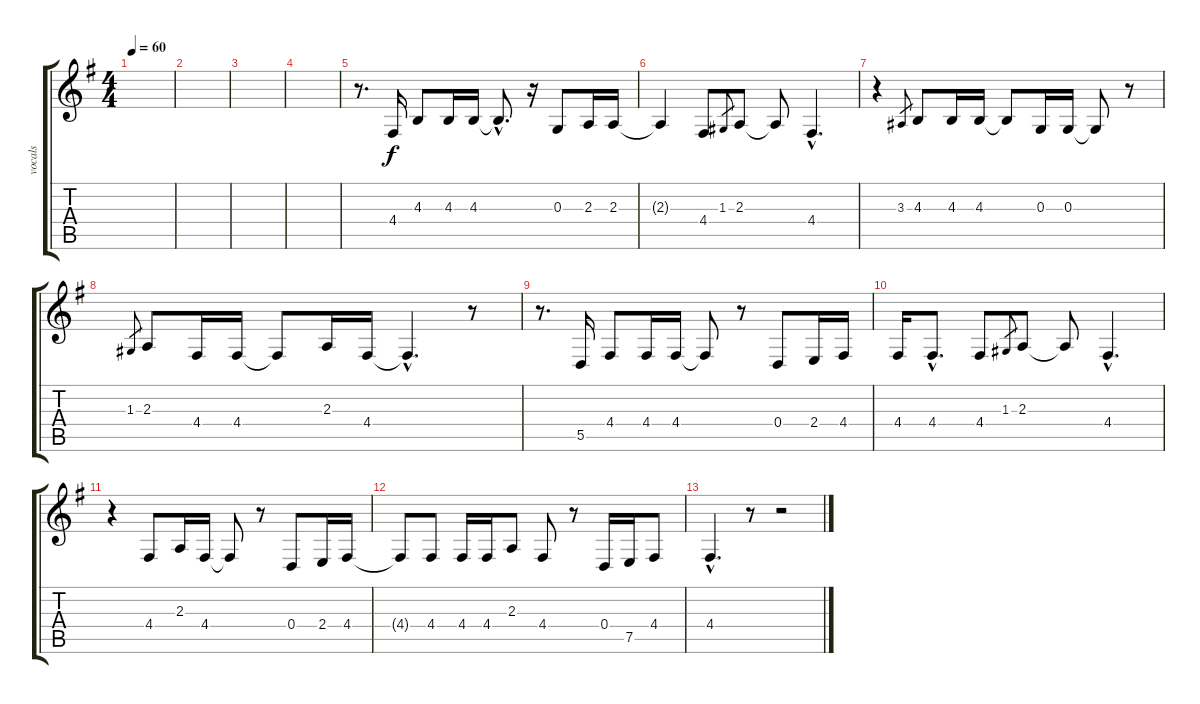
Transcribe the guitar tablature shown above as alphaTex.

\track ("vocals" "vocals") {instrument altosax}
\staff {score tabs}
\tuning (E4 B3 G3 D3 A2 E2) {hide}
\ts (4 4)
\tempo 60
\clef g2
\ks g
|
|
|
|
r.8{d} 4.4.16 4.3.8 4.3.16 4.3.16 4.3{hac t}.8{d} r.16 0.3.8 2.3.16 2.3.16 |
2.3{t}.4 4.4.8 1.3.8{gr} 2.3.8 2.3{t}.8 4.4{hac}.4{d} |
r.4 3.3.8{gr} 4.3.8 4.3.16 4.3.16 4.3{t}.8 0.3.16 0.3.16 0.3{t}.8 r.8 |
1.3.8{gr} 2.3.8 4.4.16 4.4.16 4.4{t}.8 2.3.16 4.4.16 4.4{hac t}.4{d} r.8 |
r.8{d} 5.5.16 4.4.8 4.4.16 4.4.16 4.4{t}.8 r.8 0.4.8 2.4.16 4.4.16 |
4.4.16 4.4{hac}.8{d} 4.4.8 1.3.8{gr} 2.3.8 2.3{t}.8 4.4{hac}.4{d} |
r.4 4.4.8 2.3.16 4.4.16 4.4{t}.8 r.8 0.4.8 2.4.16 4.4.16 |
4.4{t}.8 4.4.8 4.4.16 4.4.16 2.3.8 4.4.8 r.8 0.4.16 7.5.16 4.4.8 |
4.4{hac}.4{d} r.8 r.2
